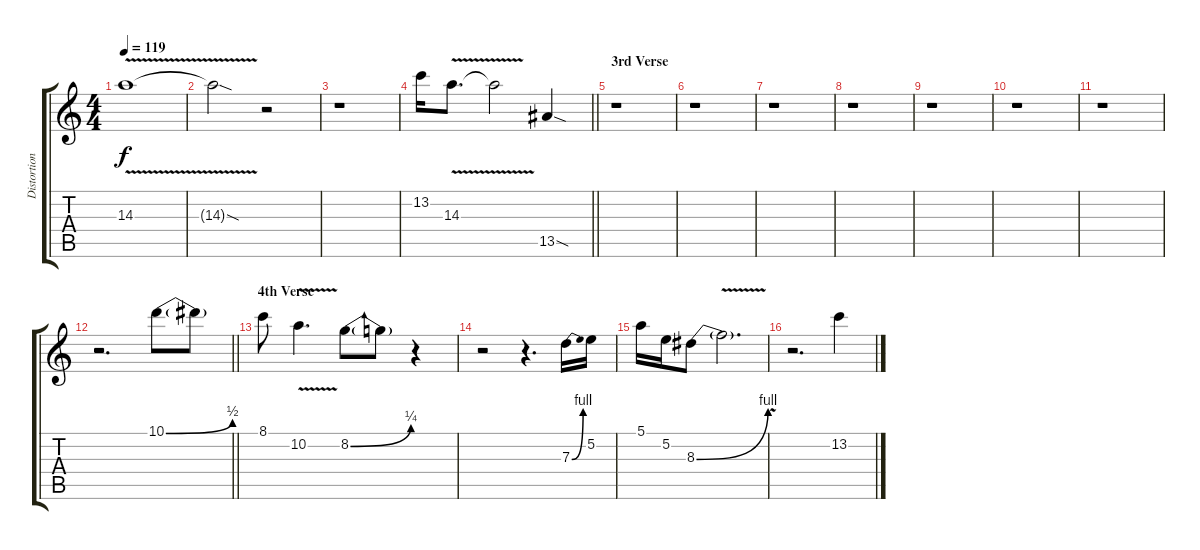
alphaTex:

\track ("Distortion 3" "Distortion") {instrument distortionguitar}
\staff {score tabs}
\tuning (E4 B3 G3 D3 A2 E2) {hide}
\ts (4 4)
\tempo 119
\clef g2
\ks c
14.3{v t}.1{dy f} |
14.3{sod t}.2 r.2 |
r.1 |
\barLineRight lightlight
13.2.16 14.3{v}.8{d} 14.3{v t}.2 13.5{sod}.4 |
\section ("" "3rd Verse")
r.1 |
r.1 |
r.1 |
r.1 |
r.1 |
r.1 |
r.1 |
\barLineRight lightlight
r.2{d} 10.1{be (bend 0 0 60 2)}.8 10.1{t}.8 |
\section ("" "4th Verse")
8.1.8 10.2{v}.4{d} 8.2{be (bend 0 0 60 1)}.8 8.2{t}.8 r.4 |
r.2 r.4{d} 7.3{be (bend 0 0 60 4)}.16 5.2.16 |
5.1.16 5.2.16 8.3{be (bend 0 0 60 4)}.8 8.3{v t}.2{d} |
r.2{d} 13.2.4
